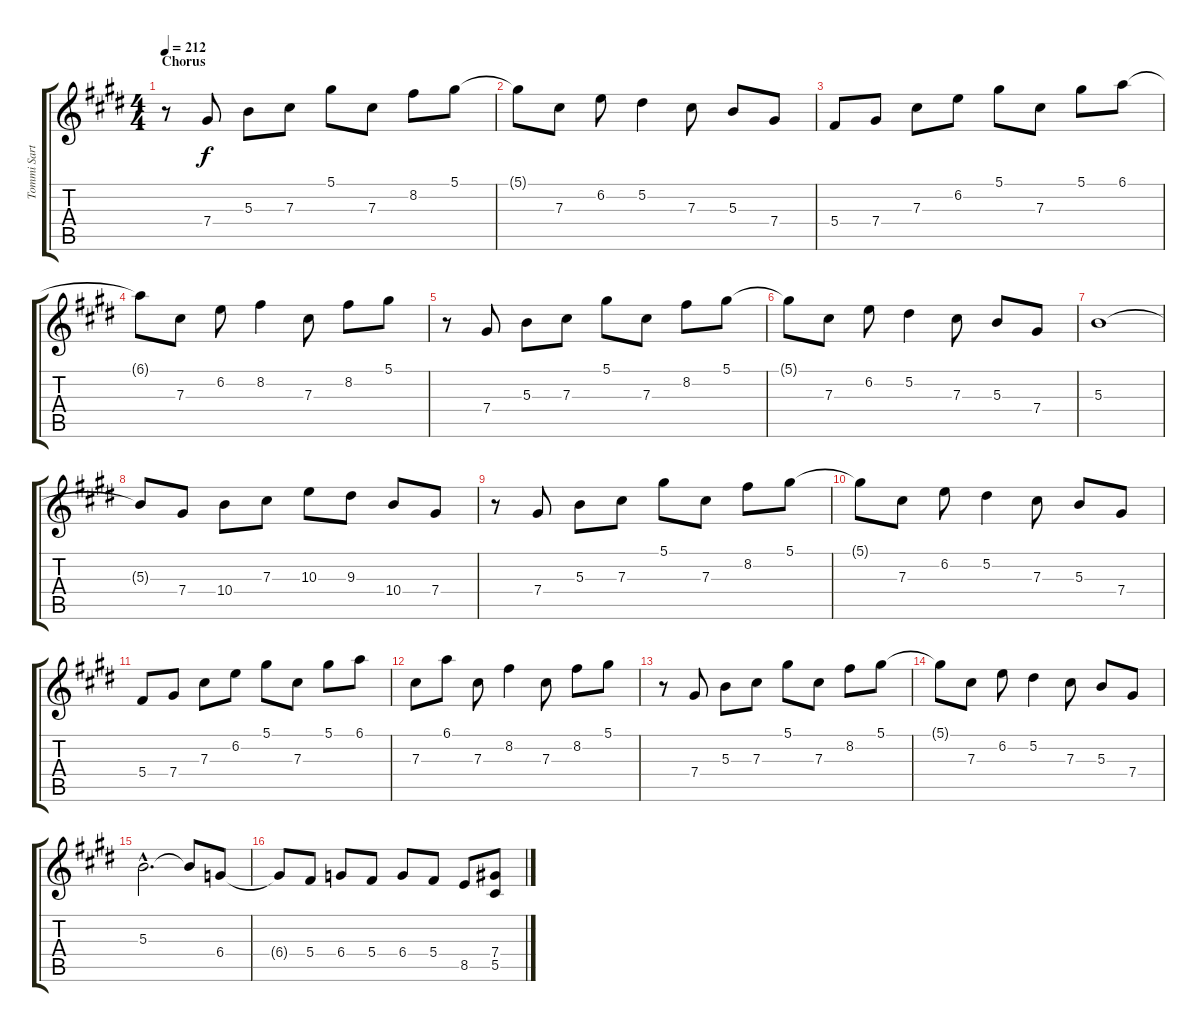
\track ("Tommi Sartanen - Guitar I" "Tommi Sart") {instrument distortionguitar}
\staff {score tabs}
\tuning (Eb4 Bb3 Gb3 Db3 Ab2 Eb2) {hide}
\ts (4 4)
\section ("" "Chorus")
\tempo 212
\clef g2
\ks c#minor
r.8{dy f volume 12} 7.4.8 5.3.8 7.3.8 5.1.8 7.3.8 8.2.8 5.1.8 |
5.1{t}.8 7.3.8 6.2.8 5.2.4 7.3.8 5.3.8 7.4.8 |
5.4.8 7.4.8 7.3.8 6.2.8 5.1.8 7.3.8 5.1.8 6.1.8 |
6.1{t}.8 7.3.8 6.2.8 8.2.4 7.3.8 8.2.8 5.1.8 |
r.8 7.4.8 5.3.8 7.3.8 5.1.8 7.3.8 8.2.8 5.1.8 |
5.1{t}.8 7.3.8 6.2.8 5.2.4 7.3.8 5.3.8 7.4.8 |
5.3.1 |
5.3{t}.8 7.4.8 10.4.8 7.3.8 10.3.8 9.3.8 10.4.8 7.4.8 |
r.8 7.4.8 5.3.8 7.3.8 5.1.8 7.3.8 8.2.8 5.1.8 |
5.1{t}.8 7.3.8 6.2.8 5.2.4 7.3.8 5.3.8 7.4.8 |
5.4.8 7.4.8 7.3.8 6.2.8 5.1.8 7.3.8 5.1.8 6.1.8 |
7.3.8 6.1.8 7.3.8 8.2.4 7.3.8 8.2.8 5.1.8 |
r.8 7.4.8 5.3.8 7.3.8 5.1.8 7.3.8 8.2.8 5.1.8 |
5.1{t}.8 7.3.8 6.2.8 5.2.4 7.3.8 5.3.8 7.4.8 |
5.3{hac}.2{d} 5.3{t}.8 6.4.8{volume 12} |
6.4{t}.8 5.4.8 6.4.8 5.4.8 6.4.8 5.4.8 8.5.8 (7.4 5.5).8{volume 14}
